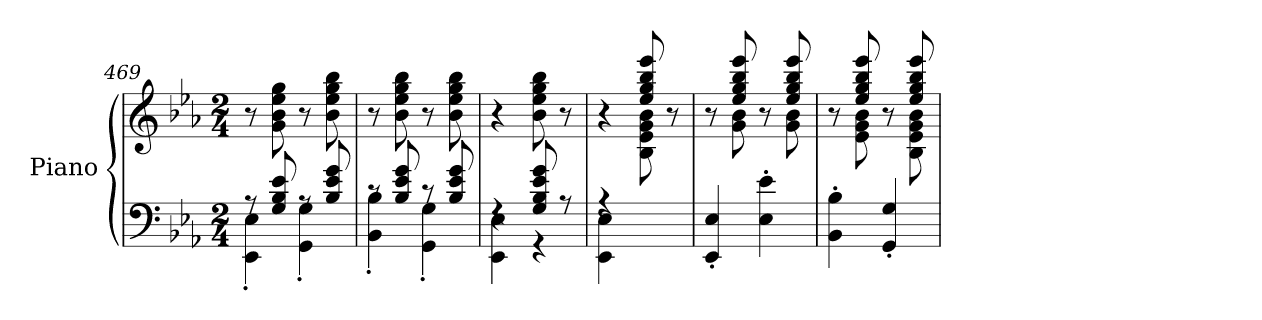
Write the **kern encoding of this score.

**kern	**kern
*part1	*part1
*staff2	*staff1
*I"Piano	*
*I'Pno	*
*clefF4	*clefG2
*k[b-e-a-]	*k[b-e-a-]
*M2/4	*M2/4
=469	=469
*^	*
8rA	4EE-\' 4E-\'	8r
8G/ 8B-/ 8e-/	.	8g\ 8b-\ 8ee-\ 8gg\
8rA	4GG\' 4G\'	8r
8B-/ 8e-/ 8g/	.	8b-\ 8ee-\ 8gg\ 8bb-\
=470	=470	=470
8rc	4BB-\' 4B-\'	8r
8B-/ 8e-/ 8g/	.	8b-\ 8ee-\ 8gg\ 8bb-\
8rc	4GG\' 4G\'	8r
8B-/ 8e-/ 8g/	.	8b-\ 8ee-\ 8gg\ 8bb-\
=471	=471	=471
4rF	4EE-\ 4E-\	4r
8G/ 8B-/ 8e-/ 8g/	4r	8b-\ 8ee-\ 8gg\ 8bb-\
8rA	.	8r
=472	=472	=472
*	*	*^
4rA	4EE-\ 4E-\	4r	4ryy
4ryy	4ryy	8ee-/ 8gg/ 8bb-/ 8eee-/	8B-\ 8e-\ 8g\ 8b-\
.	.	8r	8ryy
*v	*v	*	*
!!LO:PB:g=z	!!
=473	=473	=473
4EE-/' 4E-/'	8r	8ryy
.	8ee-/ 8gg/ 8bb-/ 8eee-/	8g\ 8b-\
4E-\' 4e-\'	8r	8ryy
.	8ee-/ 8gg/ 8bb-/ 8eee-/	8g\ 8b-\
=474	=474	=474
4BB-\' 4B-\'	8r	8ryy
.	8ee-/ 8gg/ 8bb-/ 8eee-/	8e-\ 8g\ 8b-\
4GG/' 4G/'	8r	8ryy
.	8ee-/ 8gg/ 8bb-/ 8eee-/	8B-\ 8e-\ 8g\ 8b-\
*	*v	*v
=	=
*-	*-
